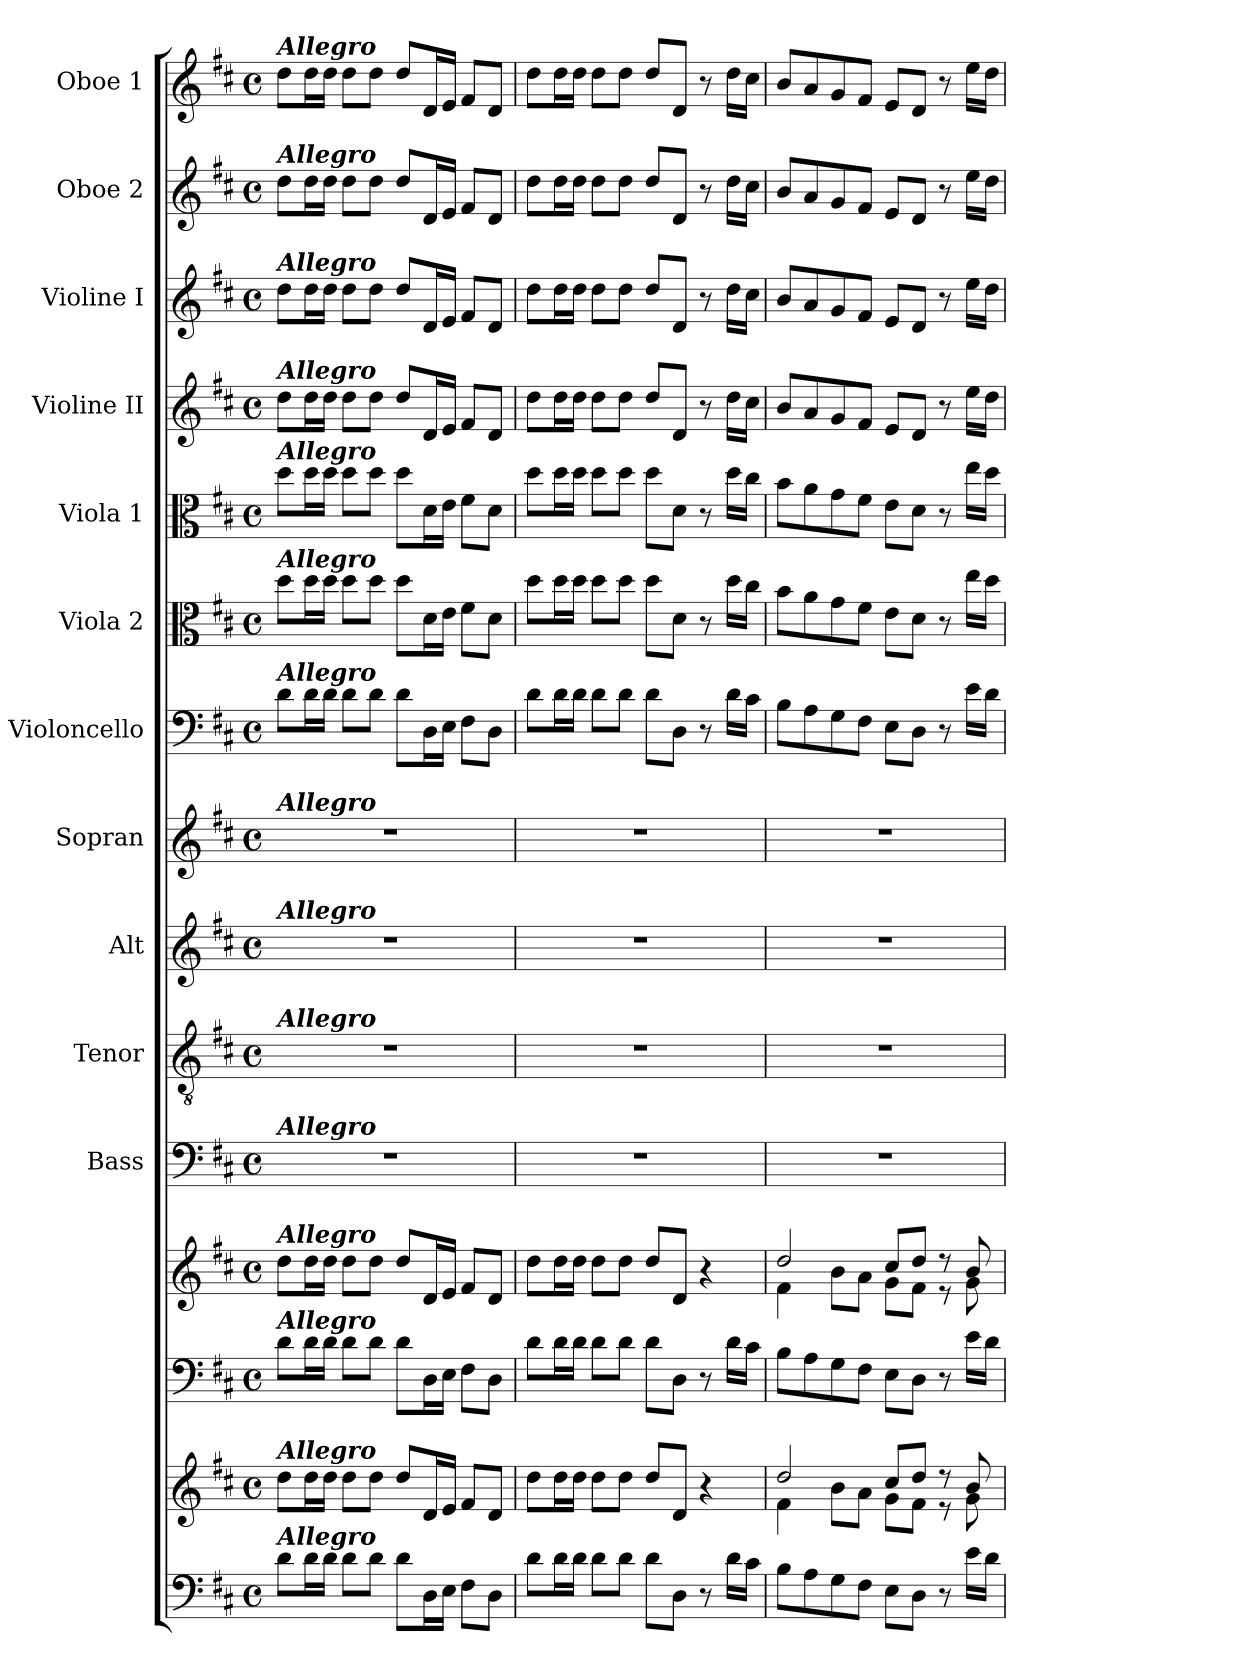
**kern	**kern	**kern	**kern	**kern	**kern	**kern	**kern	**kern	**kern	**kern	**kern	**kern	**kern	**kern
*part13	*part13	*part12	*part12	*part11	*part10	*part9	*part8	*part7	*part6	*part5	*part4	*part3	*part2	*part1
*staff15	*staff14	*staff13	*staff12	*staff11	*staff10	*staff9	*staff8	*staff7	*staff6	*staff5	*staff4	*staff3	*staff2	*staff1
*	*	*	*	*I"Bass	*I"Tenor	*I"Alt	*I"Sopran	*I"Violoncello	*I"Viola 2	*I"Viola 1	*I"Violine II	*I"Violine I	*I"Oboe 2	*I"Oboe 1
*	*	*	*	*I'B.	*I'T.	*I'A.	*I'S.	*I'Vc.	*I'Vla. 2	*I'Vla. 1	*I'Vl. II	*I'Vl. I	*I'Ob. 2	*I'Ob. 1
*clefF4	*clefG2	*clefF4	*clefG2	*clefF4	*clefGv2	*clefG2	*clefG2	*clefF4	*clefC3	*clefC3	*clefG2	*clefG2	*clefG2	*clefG2
*	*	*	*	*	*	*	*	*ITrd7c12	*	*	*	*	*	*
*k[f#c#]	*k[f#c#]	*k[f#c#]	*k[f#c#]	*k[f#c#]	*k[f#c#]	*k[f#c#]	*k[f#c#]	*k[f#c#]	*k[f#c#]	*k[f#c#]	*k[f#c#]	*k[f#c#]	*k[f#c#]	*k[f#c#]
*D:	*D:	*D:	*D:	*D:	*D:	*D:	*D:	*D:	*D:	*D:	*D:	*D:	*D:	*D:
*M4/4	*M4/4	*M4/4	*M4/4	*M4/4	*M4/4	*M4/4	*M4/4	*M4/4	*M4/4	*M4/4	*M4/4	*M4/4	*M4/4	*M4/4
*met(c)	*met(c)	*met(c)	*met(c)	*met(c)	*met(c)	*met(c)	*met(c)	*met(c)	*met(c)	*met(c)	*met(c)	*met(c)	*met(c)	*met(c)
=1	=1	=1	=1	=1	=1	=1	=1	=1	=1	=1	=1	=1	=1	=1
!	!	!	!	!	!	!	!	!	!	!	!	!	!	!LO:TX:a:Bi:t=Allegro
!	!	!	!	!	!	!	!	!	!	!	!	!	!LO:TX:a:Bi:t=Allegro	!
!	!	!	!	!	!	!	!	!	!	!	!	!LO:TX:a:Bi:t=Allegro	!	!
!	!	!	!	!	!	!	!	!	!	!	!LO:TX:a:Bi:t=Allegro	!	!	!
!	!	!	!	!	!	!	!	!	!	!LO:TX:a:Bi:t=Allegro	!	!	!	!
!	!	!	!	!	!	!	!	!	!LO:TX:a:Bi:t=Allegro	!	!	!	!	!
!	!	!	!	!	!	!	!	!LO:TX:a:Bi:t=Allegro	!	!	!	!	!	!
!	!	!	!	!	!	!	!LO:TX:a:Bi:t=Allegro	!	!	!	!	!	!	!
!	!	!	!	!	!	!LO:TX:a:Bi:t=Allegro	!	!	!	!	!	!	!	!
!	!	!	!	!	!LO:TX:a:Bi:t=Allegro	!	!	!	!	!	!	!	!	!
!	!	!	!	!LO:TX:a:Bi:t=Allegro	!	!	!	!	!	!	!	!	!	!
!	!	!	!LO:TX:a:Bi:t=Allegro	!	!	!	!	!	!	!	!	!	!	!
!	!	!LO:TX:a:Bi:t=Allegro	!	!	!	!	!	!	!	!	!	!	!	!
!	!LO:TX:a:Bi:t=Allegro	!	!	!	!	!	!	!	!	!	!	!	!	!
!LO:TX:a:Bi:t=Allegro	!	!	!	!	!	!	!	!	!	!	!	!	!	!
8d\L	8dd\L	8d\L	8dd\L	1r	1r	1r	1r	8D\L	8dd\L	8dd\L	8dd\L	8dd\L	8dd\L	8dd\L
16d\L	16dd\L	16d\L	16dd\L	.	.	.	.	16D\L	16dd\L	16dd\L	16dd\L	16dd\L	16dd\L	16dd\L
16d\JJ	16dd\JJ	16d\JJ	16dd\JJ	.	.	.	.	16D\JJ	16dd\JJ	16dd\JJ	16dd\JJ	16dd\JJ	16dd\JJ	16dd\JJ
8d\L	8dd\L	8d\L	8dd\L	.	.	.	.	8D\L	8dd\L	8dd\L	8dd\L	8dd\L	8dd\L	8dd\L
8d\J	8dd\J	8d\J	8dd\J	.	.	.	.	8D\J	8dd\J	8dd\J	8dd\J	8dd\J	8dd\J	8dd\J
8d\L	8dd/L	8d\L	8dd/L	.	.	.	.	8D\L	8dd\L	8dd\L	8dd/L	8dd/L	8dd/L	8dd/L
16D\L	16d/L	16D\L	16d/L	.	.	.	.	16DD\L	16d\L	16d\L	16d/L	16d/L	16d/L	16d/L
16E\JJ	16e/JJ	16E\JJ	16e/JJ	.	.	.	.	16EE\JJ	16e\JJ	16e\JJ	16e/JJ	16e/JJ	16e/JJ	16e/JJ
8F#\L	8f#/L	8F#\L	8f#/L	.	.	.	.	8FF#\L	8f#\L	8f#\L	8f#/L	8f#/L	8f#/L	8f#/L
8D\J	8d/J	8D\J	8d/J	.	.	.	.	8DD\J	8d\J	8d\J	8d/J	8d/J	8d/J	8d/J
=2	=2	=2	=2	=2	=2	=2	=2	=2	=2	=2	=2	=2	=2	=2
8d\L	8dd\L	8d\L	8dd\L	1r	1r	1r	1r	8D\L	8dd\L	8dd\L	8dd\L	8dd\L	8dd\L	8dd\L
16d\L	16dd\L	16d\L	16dd\L	.	.	.	.	16D\L	16dd\L	16dd\L	16dd\L	16dd\L	16dd\L	16dd\L
16d\JJ	16dd\JJ	16d\JJ	16dd\JJ	.	.	.	.	16D\JJ	16dd\JJ	16dd\JJ	16dd\JJ	16dd\JJ	16dd\JJ	16dd\JJ
8d\L	8dd\L	8d\L	8dd\L	.	.	.	.	8D\L	8dd\L	8dd\L	8dd\L	8dd\L	8dd\L	8dd\L
8d\J	8dd\J	8d\J	8dd\J	.	.	.	.	8D\J	8dd\J	8dd\J	8dd\J	8dd\J	8dd\J	8dd\J
8d\L	8dd/L	8d\L	8dd/L	.	.	.	.	8D\L	8dd\L	8dd\L	8dd/L	8dd/L	8dd/L	8dd/L
8D\J	8d/J	8D\J	8d/J	.	.	.	.	8DD\J	8d\J	8d\J	8d/J	8d/J	8d/J	8d/J
8r	4r	8r	4r	.	.	.	.	8r	8r	8r	8r	8r	8r	8r
16d\LL	.	16d\LL	.	.	.	.	.	16D\LL	16dd\LL	16dd\LL	16dd\LL	16dd\LL	16dd\LL	16dd\LL
16c#\JJ	.	16c#\JJ	.	.	.	.	.	16C#\JJ	16cc#\JJ	16cc#\JJ	16cc#\JJ	16cc#\JJ	16cc#\JJ	16cc#\JJ
=3	=3	=3	=3	=3	=3	=3	=3	=3	=3	=3	=3	=3	=3	=3
*	*^	*	*^	*	*	*	*	*	*	*	*	*	*	*
8B\L	2dd/	4f#\	8B\L	2dd/	4f#\	1r	1r	1r	1r	8BB\L	8b\L	8b\L	8b/L	8b/L	8b/L	8b/L
8A\	.	.	8A\	.	.	.	.	.	.	8AA\	8a\	8a\	8a/	8a/	8a/	8a/
8G\	.	8b\L	8G\	.	8b\L	.	.	.	.	8GG\	8g\	8g\	8g/	8g/	8g/	8g/
8F#\J	.	8a\J	8F#\J	.	8a\J	.	.	.	.	8FF#\J	8f#\J	8f#\J	8f#/J	8f#/J	8f#/J	8f#/J
8E\L	8cc#/L	8g\L	8E\L	8cc#/L	8g\L	.	.	.	.	8EE\L	8e\L	8e\L	8e/L	8e/L	8e/L	8e/L
8D\J	8dd/J	8f#\J	8D\J	8dd/J	8f#\J	.	.	.	.	8DD\J	8d\J	8d\J	8d/J	8d/J	8d/J	8d/J
8r	8r	8r	8r	8r	8r	.	.	.	.	8r	8r	8r	8r	8r	8r	8r
16e\LL	8b/	8g\	16e\LL	8b/	8g\	.	.	.	.	16E\LL	16ee\LL	16ee\LL	16ee\LL	16ee\LL	16ee\LL	16ee\LL
16d\JJ	.	.	16d\JJ	.	.	.	.	.	.	16D\JJ	16dd\JJ	16dd\JJ	16dd\JJ	16dd\JJ	16dd\JJ	16dd\JJ
*	*v	*v	*	*v	*v	*	*	*	*	*	*	*	*	*	*	*
=	=	=	=	=	=	=	=	=	=	=	=	=	=	=
*-	*-	*-	*-	*-	*-	*-	*-	*-	*-	*-	*-	*-	*-	*-
